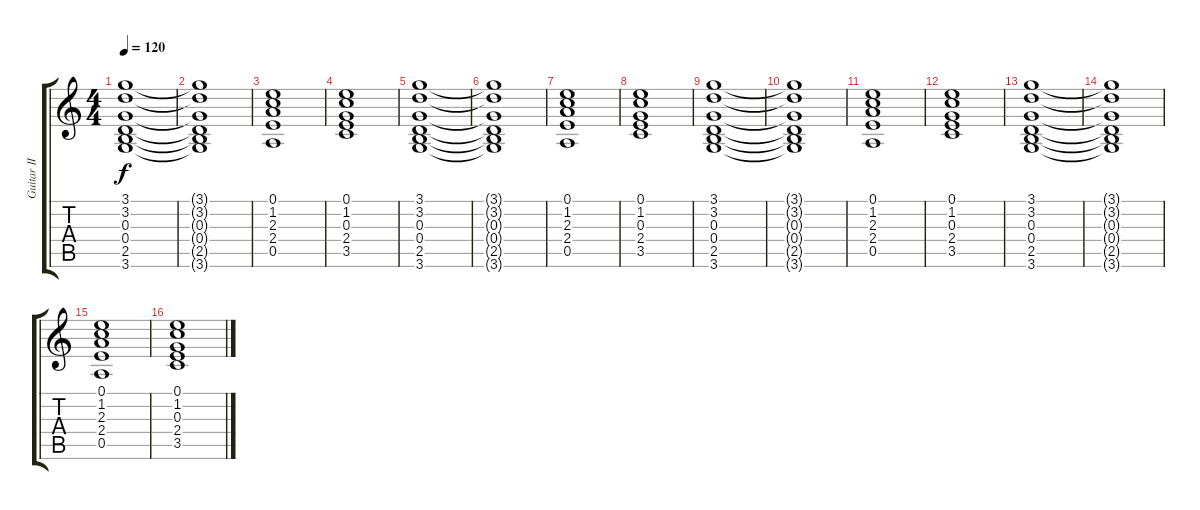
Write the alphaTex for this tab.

\track ("Guitar II" "Guitar II") {instrument acousticguitarnylon}
\staff {score tabs}
\tuning (E4 B3 G3 D3 A2 E2) {hide}
\ts (4 4)
\tempo 120
\clef g2
\ks c
(3.1 3.2 0.3 0.4 2.5 3.6).1{dy f} |
(3.1{t} 3.2{t} 0.3{t} 0.4{t} 2.5{t} 3.6{t}).1 |
(0.1 1.2 2.3 2.4 0.5).1 |
(0.1 1.2 0.3 2.4 3.5).1 |
(3.1 3.2 0.3 0.4 2.5 3.6).1 |
(3.1{t} 3.2{t} 0.3{t} 0.4{t} 2.5{t} 3.6{t}).1 |
(0.1 1.2 2.3 2.4 0.5).1 |
(0.1 1.2 0.3 2.4 3.5).1 |
(3.1 3.2 0.3 0.4 2.5 3.6).1 |
(3.1{t} 3.2{t} 0.3{t} 0.4{t} 2.5{t} 3.6{t}).1 |
(0.1 1.2 2.3 2.4 0.5).1 |
(0.1 1.2 0.3 2.4 3.5).1 |
(3.1 3.2 0.3 0.4 2.5 3.6).1 |
(3.1{t} 3.2{t} 0.3{t} 0.4{t} 2.5{t} 3.6{t}).1 |
(0.1 1.2 2.3 2.4 0.5).1 |
(0.1 1.2 0.3 2.4 3.5).1
